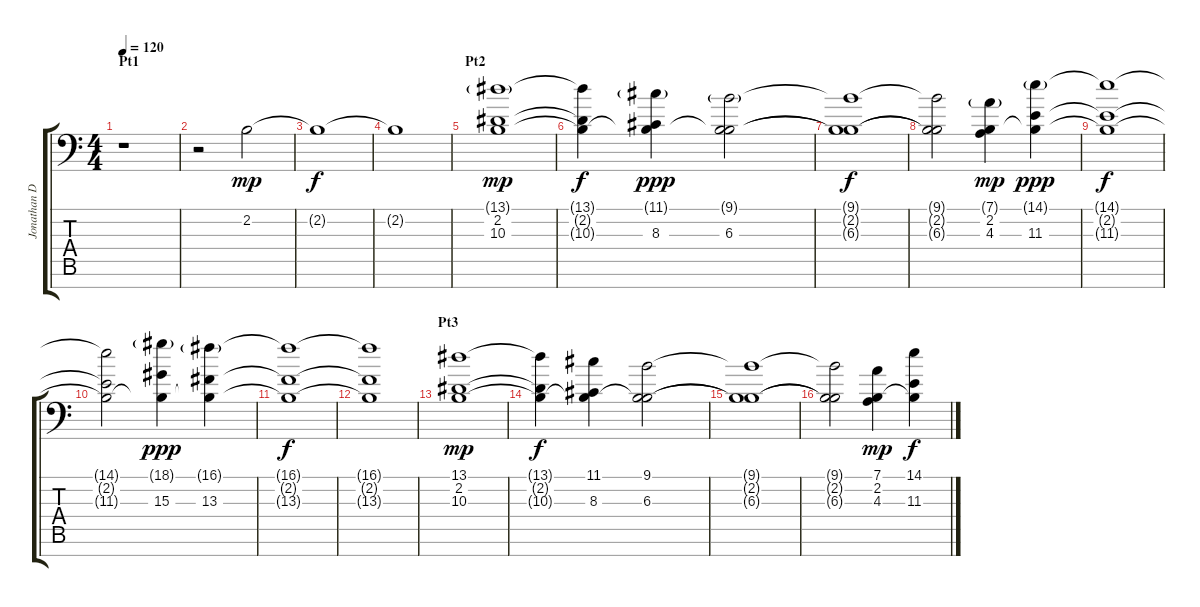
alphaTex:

\track ("Jonathan Davis - Bagpipe" "Jonathan D") {instrument bagpipe}
\staff {score tabs}
\tuning (D4 A3 F3 C3 G2 D2 A1) {hide}
\ts (4 4)
\section ("" "Pt1")
\tempo 120
\clef f4
\ks c
r.1{dy mp volume 0 balance 8 instrument bagpipe} |
r.2 2.2.2{volume 13 balance 8 instrument bagpipe} |
2.2{t}.1{dy f} |
2.2{t}.1 |
\section ("" "Pt2")
(13.1{g} 2.2 10.3).1{dy mp volume 12 balance 8 instrument bagpipe} |
(13.1{t} 2.2{t} 10.3{t}).4{dy f} (11.1{g} 2.2{t} 8.3).4{dy ppp} (9.1{g} 2.2{t} 6.3).2 |
(9.1{t} 2.2{t} 6.3{t}).1{dy f} |
(9.1{t} 2.2{t} 6.3{t}).2 (7.1{g} 2.2 4.3).4{dy mp} (14.1{g} 2.2{t} 11.3).4{dy ppp} |
(14.1{t} 2.2{t} 11.3{t}).1{dy f} |
(14.1{t} 2.2{t} 11.3{t}).2 (18.1{g} 2.2{t} 15.3).4{dy ppp} (16.1{g} 2.2{t} 13.3).4 |
(16.1{t} 2.2{t} 13.3{t}).1{dy f} |
(16.1{t} 2.2{t} 13.3{t}).1 |
\section ("" "Pt3")
(13.1 2.2 10.3).1{dy mp volume 12 balance 3 instrument bagpipe} |
(13.1{t} 2.2{t} 10.3{t}).4{dy f} (11.1 2.2{t} 8.3).4 (9.1 2.2{t} 6.3).2 |
(9.1{t} 2.2{t} 6.3{t}).1 |
(9.1{t} 2.2{t} 6.3{t}).2 (7.1 2.2 4.3).4{dy mp} (14.1 2.2{t} 11.3).4{dy f}
